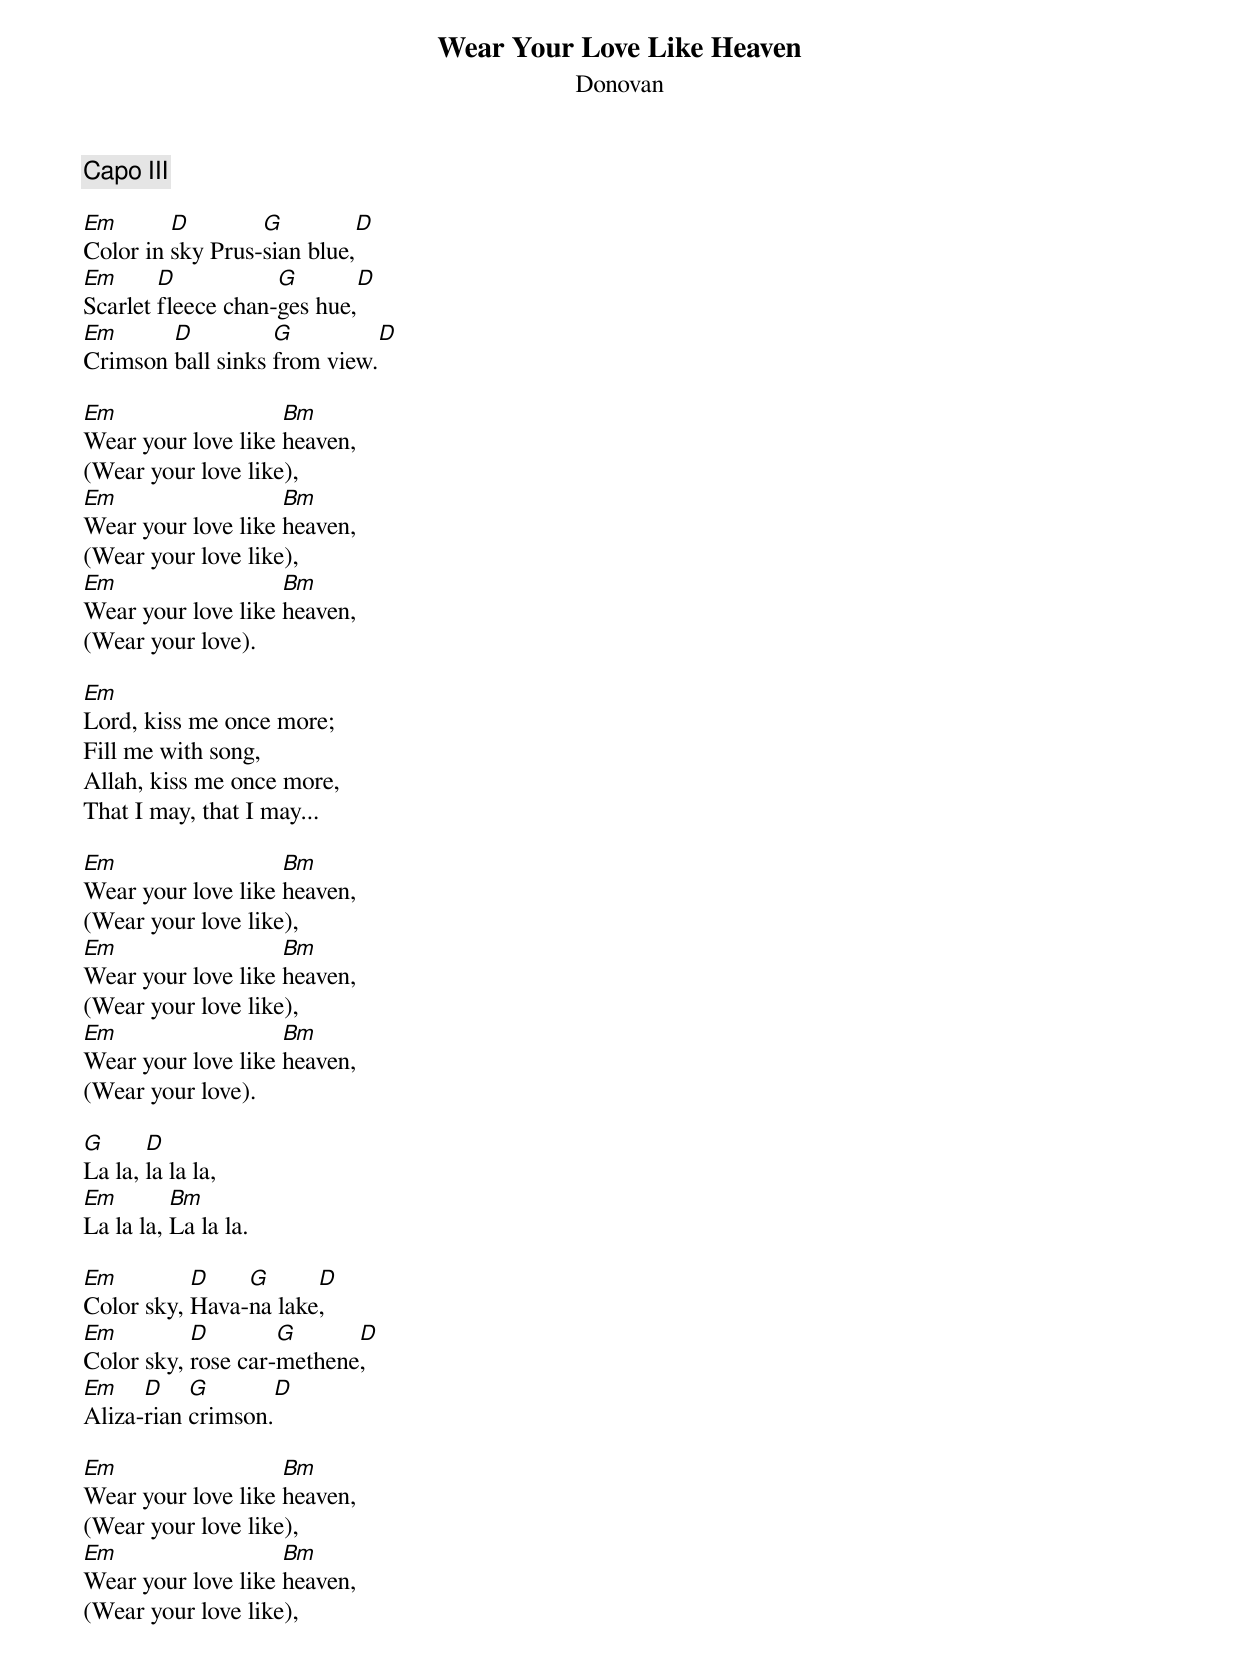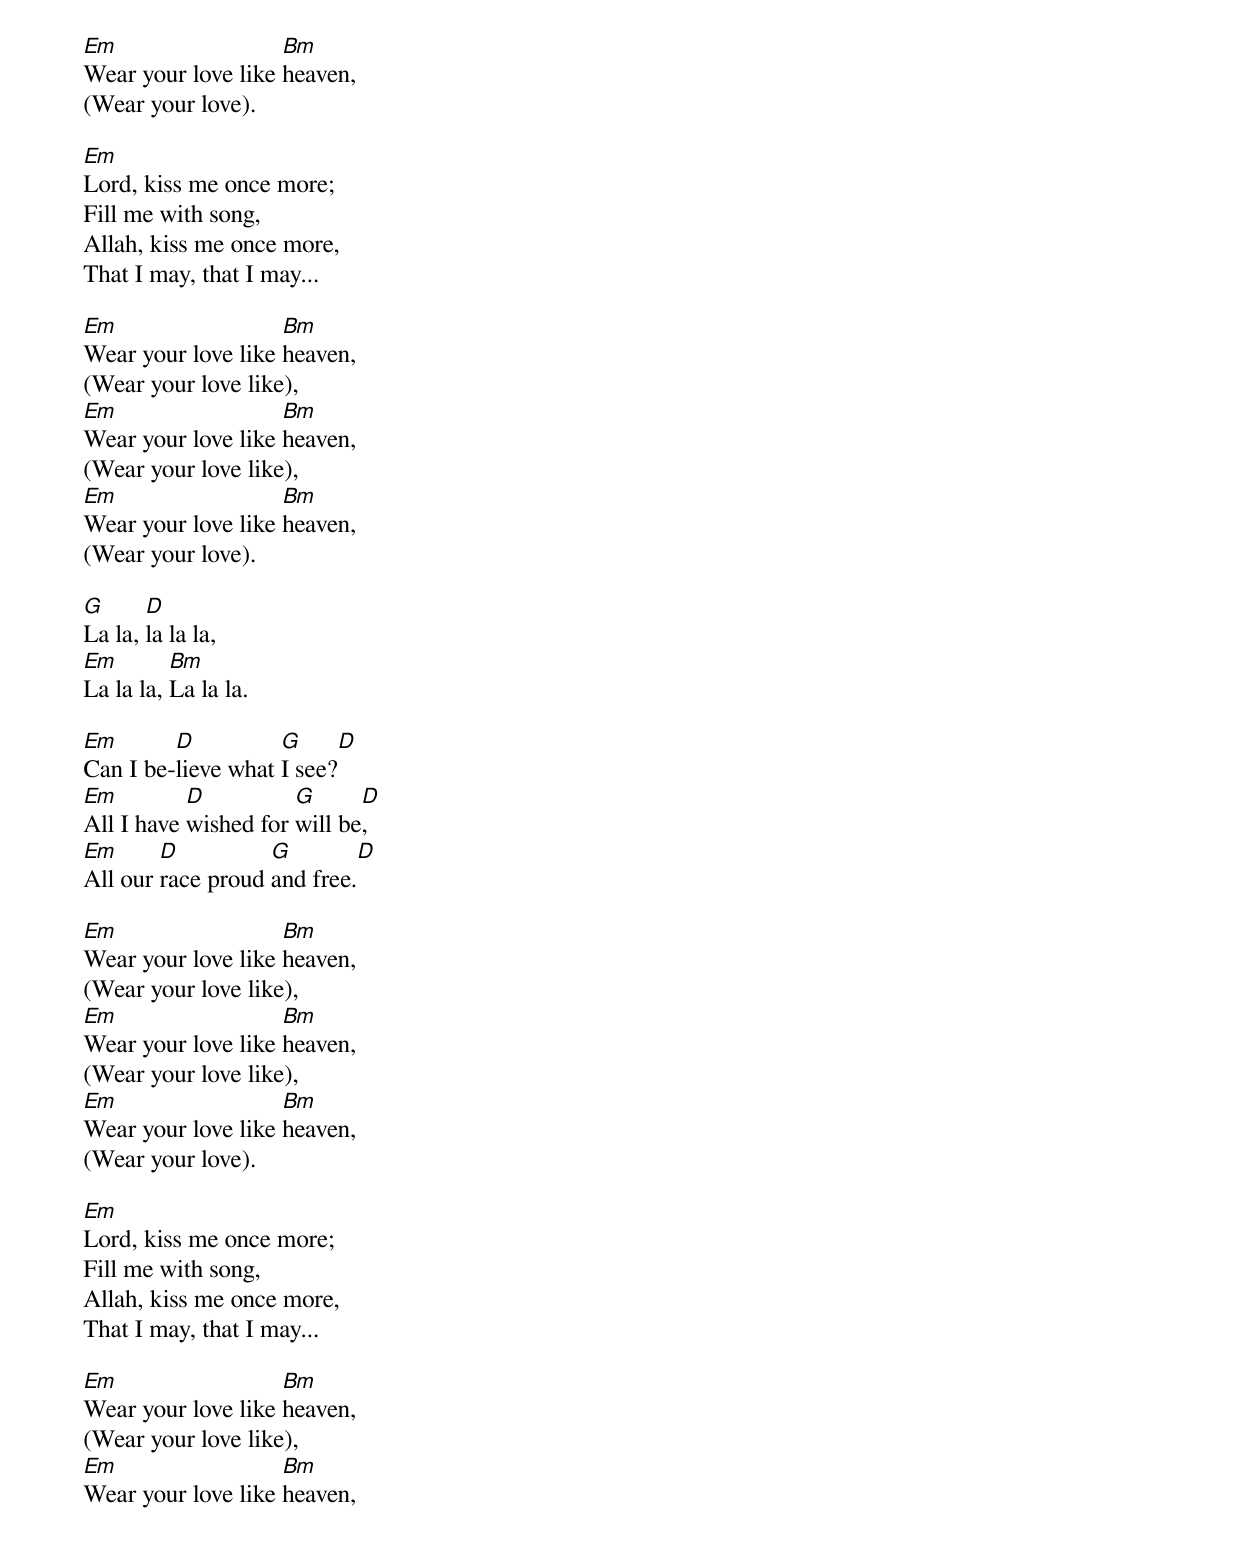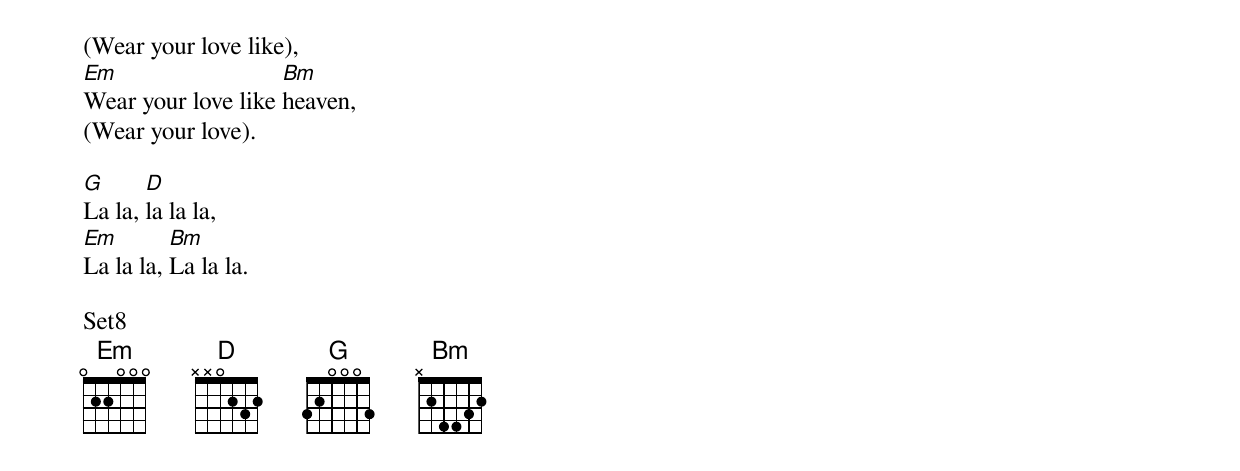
{title: Wear Your Love Like Heaven}
{subtitle: Donovan}
Capo III

Em       D        G         D
Color in sky Prus-sian blue,
Em      D           G       D
Scarlet fleece chan-ges hue,
Em      D          G         D
Crimson ball sinks from view.

Em                  Bm
Wear your love like heaven,
(Wear your love like),
Em                  Bm
Wear your love like heaven,
(Wear your love like),
Em                  Bm
Wear your love like heaven,
(Wear your love).

Em
Lord, kiss me once more;
Fill me with song,
Allah, kiss me once more,
That I may, that I may...

Em                  Bm
Wear your love like heaven,
(Wear your love like),
Em                  Bm
Wear your love like heaven,
(Wear your love like),
Em                  Bm
Wear your love like heaven,
(Wear your love).

G      D
La la, la la la,
Em        Bm
La la la, La la la.

Em         D    G      D
Color sky, Hava-na lake,
Em         D        G      D
Color sky, rose car-methene,
Em    D    G       D
Aliza-rian crimson.

Em                  Bm
Wear your love like heaven,
(Wear your love like),
Em                  Bm
Wear your love like heaven,
(Wear your love like),

Em                  Bm
Wear your love like heaven,
(Wear your love).

Em
Lord, kiss me once more;
Fill me with song,
Allah, kiss me once more,
That I may, that I may...

Em                  Bm
Wear your love like heaven,
(Wear your love like),
Em                  Bm
Wear your love like heaven,
(Wear your love like),
Em                  Bm
Wear your love like heaven,
(Wear your love).

G      D
La la, la la la,
Em        Bm
La la la, La la la.

Em       D          G     D
Can I be-lieve what I see?
Em         D          G      D
All I have wished for will be,
Em      D          G        D
All our race proud and free.

Em                  Bm
Wear your love like heaven,
(Wear your love like),
Em                  Bm
Wear your love like heaven,
(Wear your love like),
Em                  Bm
Wear your love like heaven,
(Wear your love).

Em
Lord, kiss me once more;
Fill me with song,
Allah, kiss me once more,
That I may, that I may...

Em                  Bm
Wear your love like heaven,
(Wear your love like),
Em                  Bm
Wear your love like heaven,
(Wear your love like),
Em                  Bm
Wear your love like heaven,
(Wear your love).

G      D
La la, la la la,
Em        Bm
La la la, La la la.

Set8
